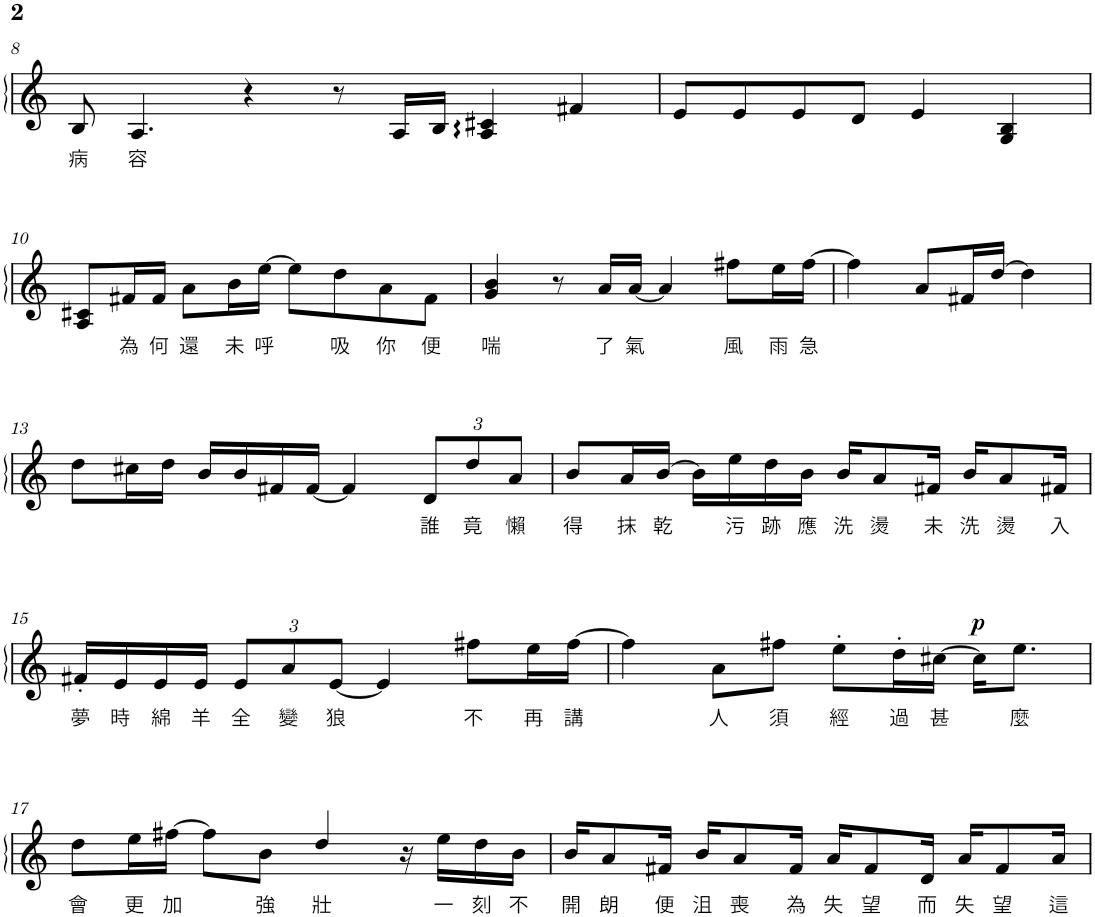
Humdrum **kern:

**kern	**text	**dynam
*part1	*part1	*part1
*staff1	*staff1	*staff1
*I"Piano	*	*
*I'Pno	*	*
!!LO:PB:g=z
*clefG2	*	*
*k[]	*	*
*M4/4	*	*
*met(c)	*	*
=8	=8	=8
!	!LO:LY:b	!
8B/	病	.
!	!LO:LY:b	!
4.A/	容	.
4r	.	.
8r	.	.
16A/LL	.	.
16B/JJ	.	.
4A/ 4c#X/	.	.
4f#X/	.	.
=9	=9	=9
8e/L	.	.
8e/	.	.
8e/	.	.
8d/J	.	.
4e/	.	.
4G/ 4B/	.	.
!!LO:LB:g=z
=10	=10	=10
8A/ 8c#X/L	.	.
!	!LO:LY:b	!
16f#X/L	為	.
!	!LO:LY:b	!
16f#/JJ	何	.
!	!LO:LY:b	!
8a\L	還	.
!	!LO:LY:b	!
16b\L	未	.
!	!LO:LY:b	!
[>16ee\JJ	呼	.
8ee\L]	.	.
!	!LO:LY:b	!
8dd\	吸	.
!	!LO:LY:b	!
8a\	你	.
!	!LO:LY:b	!
8f#\J	便	.
=11	=11	=11
!	!LO:LY:b	!
4g/ 4b/	喘	.
8r	.	.
!	!LO:LY:b	!
16a/LL	了	.
!	!LO:LY:b	!
[<16a/JJ	氣	.
4a/]	.	.
!	!LO:LY:b	!
8ff#X\L	風	.
!	!LO:LY:b	!
16ee\L	雨	.
!	!LO:LY:b	!
[>16ff#\JJ	急	.
=12	=12	=12
4ff#\]	.	.
8a/L	.	.
16f#X/L	.	.
[16dd/JJ	.	.
4dd\]	.	.
!!LO:LB:g=z
=13	=13	=13
8dd\L	.	.
16cc#X\L	.	.
16dd\JJ	.	.
16b/LL	.	.
16b/	.	.
16f#X/	.	.
[<16f#/JJ	.	.
4f#/]	.	.
*Xbrackettup	*	*
!	!LO:LY:b	!
12d/L	誰	.
!	!LO:LY:b	!
12dd/	竟	.
!	!LO:LY:b	!
12a/J	懶	.
=14	=14	=14
!	!LO:LY:b	!
8b/L	得	.
!	!LO:LY:b	!
16a/L	抹	.
!	!LO:LY:b	!
[>16b/JJ	乾	.
16b\LL]	.	.
!	!LO:LY:b	!
16ee\	污	.
!	!LO:LY:b	!
16dd\	跡	.
!	!LO:LY:b	!
16b\JJ	應	.
!	!LO:LY:b	!
16b/KL	洗	.
!	!LO:LY:b	!
8a/	燙	.
!	!LO:LY:b	!
16f#X/Jk	未	.
!	!LO:LY:b	!
16b/KL	洗	.
!	!LO:LY:b	!
8a/	燙	.
!	!LO:LY:b	!
16f#X/Jk	入	.
!!LO:LB:g=z
=15	=15	=15
!	!LO:LY:b	!
16f#X'/LL	夢	.
!	!LO:LY:b	!
16e/	時	.
!	!LO:LY:b	!
16e/	綿	.
!	!LO:LY:b	!
16e/JJ	羊	.
!	!LO:LY:b	!
12e/L	全	.
!	!LO:LY:b	!
12a/	變	.
!	!LO:LY:b	!
[<12e/J	狼	.
4e/]	.	.
!	!LO:LY:b	!
8ff#X\L	不	.
!	!LO:LY:b	!
16ee\L	再	.
!	!LO:LY:b	!
[>16ff#\JJ	講	.
=16	=16	=16
4ff#\]	.	.
!	!LO:LY:b	!
8a\L	人	.
!	!LO:LY:b	!
8ff#X\J	須	.
!	!LO:LY:b	!
8ee'\L	經	.
!	!LO:LY:b	!
16dd'\L	過	.
!	!LO:LY:b	!
[>16cc#X\JJ	甚	.
!	!	!LO:DY:a
16cc#\KL]	.	p
!	!LO:LY:b	!
8.ee\J	麼	.
!!LO:LB:g=z
=17	=17	=17
!	!LO:LY:b	!
8dd\L	會	.
!	!LO:LY:b	!
16ee\L	更	.
!	!LO:LY:b	!
[>16ff#X\JJ	加	.
8ff#\L]	.	.
!	!LO:LY:b	!
8b\J	強	.
!	!LO:LY:b	!
4dd/	壯	.
16r	.	.
!	!LO:LY:b	!
16ee\LL	一	.
!	!LO:LY:b	!
16dd\	刻	.
!	!LO:LY:b	!
16b\JJ	不	.
=18	=18	=18
!	!LO:LY:b	!
16b/KL	開	.
!	!LO:LY:b	!
8a/	朗	.
!	!LO:LY:b	!
16f#X/Jk	便	.
!	!LO:LY:b	!
16b/KL	沮	.
!	!LO:LY:b	!
8a/	喪	.
!	!LO:LY:b	!
16f#/Jk	為	.
!	!LO:LY:b	!
16a/KL	失	.
!	!LO:LY:b	!
8f#/	望	.
!	!LO:LY:b	!
16d/Jk	而	.
!	!LO:LY:b	!
16a/KL	失	.
!	!LO:LY:b	!
8f#/	望	.
!	!LO:LY:b	!
16a/Jk	這	.
=	=	=
*-	*-	*-
